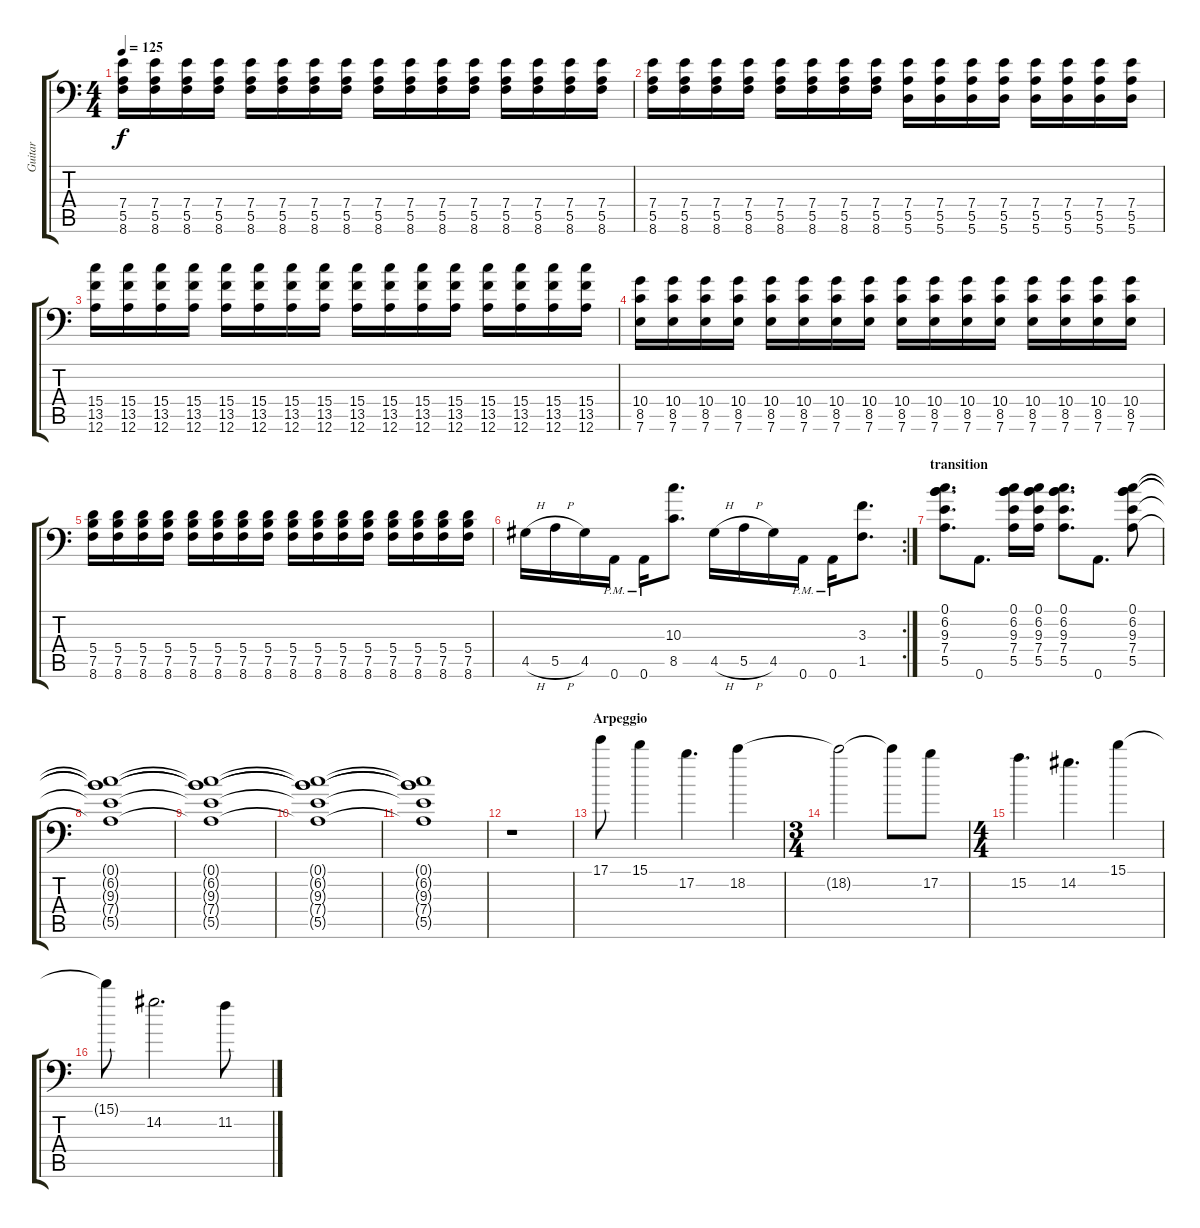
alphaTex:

\track ("Guitar" "Guitar") {instrument distortionguitar}
\staff {score tabs}
\tuning (B3 Gb3 D3 A2 E2 A1) {hide}
\ts (4 4)
\tempo 125
\clef f4
\ks c
(7.4 5.5 8.6).16{dy f} (7.4 5.5 8.6).16 (7.4 5.5 8.6).16 (7.4 5.5 8.6).16 (7.4 5.5 8.6).16 (7.4 5.5 8.6).16 (7.4 5.5 8.6).16 (7.4 5.5 8.6).16 (7.4 5.5 8.6).16 (7.4 5.5 8.6).16 (7.4 5.5 8.6).16 (7.4 5.5 8.6).16 (7.4 5.5 8.6).16 (7.4 5.5 8.6).16 (7.4 5.5 8.6).16 (7.4 5.5 8.6).16 |
(7.4 5.5 8.6).16 (7.4 5.5 8.6).16 (7.4 5.5 8.6).16 (7.4 5.5 8.6).16 (7.4 5.5 8.6).16 (7.4 5.5 8.6).16 (7.4 5.5 8.6).16 (7.4 5.5 8.6).16 (7.4 5.5 5.6).16 (7.4 5.5 5.6).16 (7.4 5.5 5.6).16 (7.4 5.5 5.6).16 (7.4 5.5 5.6).16 (7.4 5.5 5.6).16 (7.4 5.5 5.6).16 (7.4 5.5 5.6).16 |
(15.4 13.5 12.6).16 (15.4 13.5 12.6).16 (15.4 13.5 12.6).16 (15.4 13.5 12.6).16 (15.4 13.5 12.6).16 (15.4 13.5 12.6).16 (15.4 13.5 12.6).16 (15.4 13.5 12.6).16 (15.4 13.5 12.6).16 (15.4 13.5 12.6).16 (15.4 13.5 12.6).16 (15.4 13.5 12.6).16 (15.4 13.5 12.6).16 (15.4 13.5 12.6).16 (15.4 13.5 12.6).16 (15.4 13.5 12.6).16 |
(10.4 8.5 7.6).16 (10.4 8.5 7.6).16 (10.4 8.5 7.6).16 (10.4 8.5 7.6).16 (10.4 8.5 7.6).16 (10.4 8.5 7.6).16 (10.4 8.5 7.6).16 (10.4 8.5 7.6).16 (10.4 8.5 7.6).16 (10.4 8.5 7.6).16 (10.4 8.5 7.6).16 (10.4 8.5 7.6).16 (10.4 8.5 7.6).16 (10.4 8.5 7.6).16 (10.4 8.5 7.6).16 (10.4 8.5 7.6).16 |
(5.4 7.5 8.6).16 (5.4 7.5 8.6).16 (5.4 7.5 8.6).16 (5.4 7.5 8.6).16 (5.4 7.5 8.6).16 (5.4 7.5 8.6).16 (5.4 7.5 8.6).16 (5.4 7.5 8.6).16 (5.4 7.5 8.6).16 (5.4 7.5 8.6).16 (5.4 7.5 8.6).16 (5.4 7.5 8.6).16 (5.4 7.5 8.6).16 (5.4 7.5 8.6).16 (5.4 7.5 8.6).16 (5.4 7.5 8.6).16 |
\rc 2
4.5{h}.16 5.5{h}.16 4.5.16 0.6{pm}.16 0.6{pm}.16 (10.3 8.5).8{d} 4.5{h}.16 5.5{h}.16 4.5.16 0.6{pm}.16 0.6{pm}.16 (3.3 1.5).8{d} |
\section ("" "transition")
(0.1 6.2 9.3 7.4 5.5).8{d} 0.6.8{d} (0.1 6.2 9.3 7.4 5.5).16 (0.1 6.2 9.3 7.4 5.5).16 (0.1 6.2 9.3 7.4 5.5).8{d} 0.6.8{d} (0.1 6.2 9.3 7.4 5.5).8 |
(0.1{t} 6.2{t} 9.3{t} 7.4{t} 5.5{t}).1 |
(0.1{t} 6.2{t} 9.3{t} 7.4{t} 5.5{t}).1 |
(0.1{t} 6.2{t} 9.3{t} 7.4{t} 5.5{t}).1 |
(0.1{t} 6.2{t} 9.3{t} 7.4{t} 5.5{t}).1 |
r.1 |
\section ("" "Arpeggio")
17.1.8 15.1.4 17.2.4{d} 18.2.4 |
\ts (3 4)
18.2{t}.2 18.2{t}.8 17.2.8 |
\ts (4 4)
15.2.4{d} 14.2.4{d} 15.1.4 |
15.1{t}.8 14.2.2{d} 11.2.8
